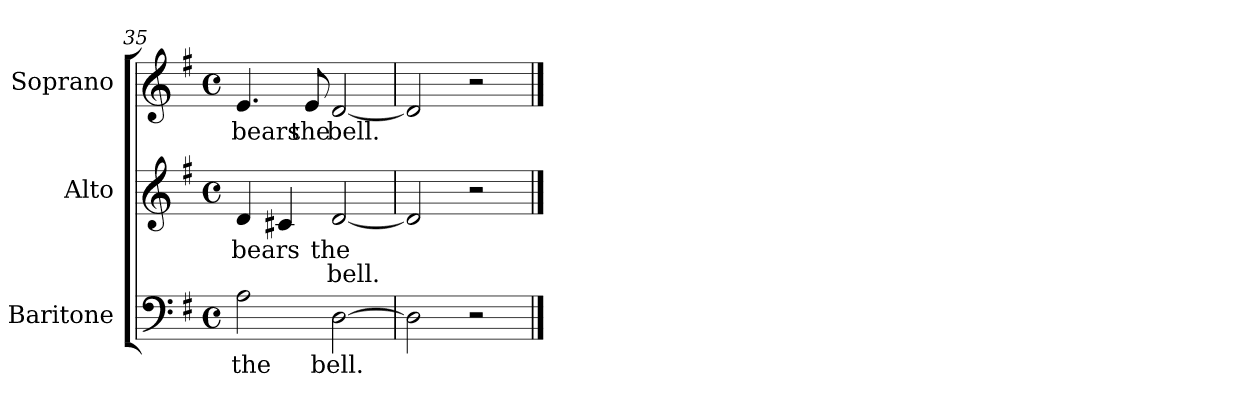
**kern	**text	**kern	**text	**text	**kern	**text
*part3	*part3	*part2	*part2	*part2	*part1	*part1
*staff3	*staff3	*staff2	*staff2	*staff2	*staff1	*staff1
*I"Baritone	*	*I"Alto	*	*	*I"Soprano	*
*I'T.	*	*I'A.	*	*	*I'S.	*
*clefF4	*	*clefG2	*	*	*clefG2	*
*ITrd7c12	*	*	*	*	*	*
*k[f#]	*	*k[f#]	*	*	*k[f#]	*
*G:	*	*G:	*	*	*G:	*
*M4/4	*	*M4/4	*	*	*M4/4	*
*met(c)	*	*met(c)	*	*	*met(c)	*
=35	=35	=35	=35	=35	=35	=35
!	!LO:LY:b:color=#000000	!	!	!	!	!
!	!	!	!LO:LY:b:color=#000000	!	!	!
!	!	!	!	!	!	!LO:LY:b:color=#000000
2AAi\	the	4di/	bears	.	4.ei/	bears
.	.	4c#Xi/	.	.	.	.
!	!	!	!	!	!	!LO:LY:b:color=#000000
.	.	.	.	.	8ei/	the
!	!LO:LY:b:color=#000000	!	!	!	!	!
!	!	!	!LO:LY:b:color=#000000	!LO:LY:b:color=#000000	!	!
!	!	!	!	!	!	!LO:LY:b:color=#000000
[2DDi\	bell.	[2di/	the	bell.	[2di/	bell.
=36	=36	=36	=36	=36	=36	=36
2DDi\]	.	2di/]	.	.	2di/]	.
2r	.	2r	.	.	2r	.
==	==	==	==	==	==	==
*-	*-	*-	*-	*-	*-	*-
